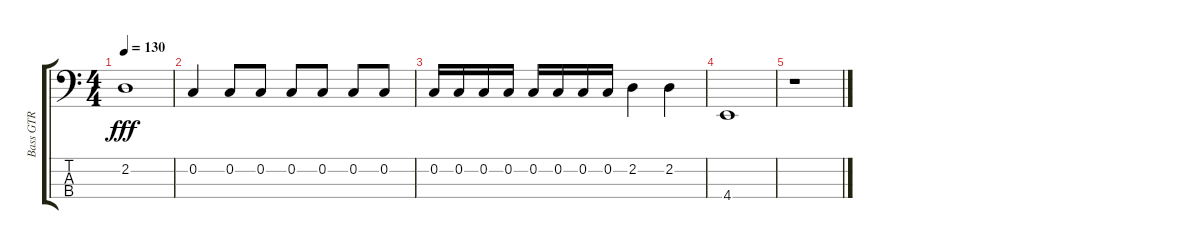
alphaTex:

\track ("Bass GTR" "Bass GTR") {instrument electricbassfinger}
\staff {score tabs}
\tuning (F2 C2 G1 C1) {hide}
\ts (4 4)
\tempo 130
\clef f4
\ks aminor
2.2.1{dy fff} |
0.2.4 0.2.8 0.2.8 0.2.8 0.2.8 0.2.8 0.2.8 |
0.2.16 0.2.16 0.2.16 0.2.16 0.2.16 0.2.16 0.2.16 0.2.16 2.2.4 2.2.4 |
4.4.1 |
r.1
